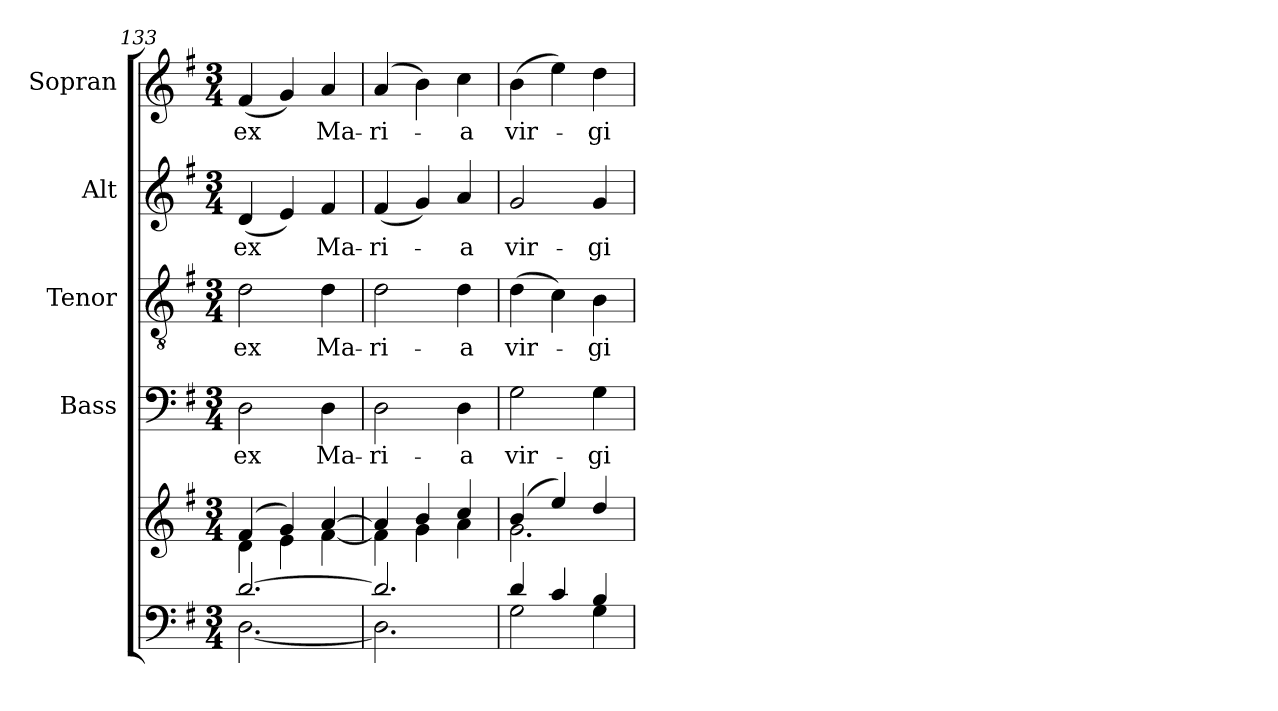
**kern	**kern	**kern	**text	**kern	**text	**kern	**text	**kern	**text
*part5	*part5	*part4	*part4	*part3	*part3	*part2	*part2	*part1	*part1
*staff6	*staff5	*staff4	*staff4	*staff3	*staff3	*staff2	*staff2	*staff1	*staff1
*	*	*I"Bass	*	*I"Tenor	*	*I"Alt	*	*I"Sopran	*
*	*	*I'B.	*	*I'T.	*	*I'A.	*	*I'S.	*
!!LO:LB:g=z
*clefF4	*clefG2	*clefF4	*	*clefGv2	*	*clefG2	*	*clefG2	*
*k[f#]	*k[f#]	*k[f#]	*	*k[f#]	*	*k[f#]	*	*k[f#]	*
*G:	*G:	*G:	*	*G:	*	*G:	*	*G:	*
*M3/4	*M3/4	*M3/4	*	*M3/4	*	*M3/4	*	*M3/4	*
=133	=133	=133	=133	=133	=133	=133	=133	=133	=133
*^	*^	*	*	*	*	*	*	*	*
!	!	!	!	!	!LO:LY:b	!	!LO:LY:b	!	!LO:LY:b	!	!LO:LY:b
[>2.d/	[<2.D\	(4f#/	4d\	2D\	ex	2d\	ex	(<4d/	ex	(<4f#/	ex
.	.	4g/)	4e\	.	.	.	.	4e/)	.	4g/)	.
!	!	!	!	!	!LO:LY:b	!	!LO:LY:b	!	!LO:LY:b	!	!LO:LY:b
.	.	[>4a/	[<4f#\	4D\	Ma-	4d\	Ma-	4f#/	Ma-	4a/	Ma-
=134	=134	=134	=134	=134	=134	=134	=134	=134	=134	=134	=134
!	!	!	!	!	!LO:LY:b	!	!LO:LY:b	!	!LO:LY:b	!	!LO:LY:b
2.d/]	2.D\]	4a/]	4f#\]	2D\	-ri-	2d\	-ri-	(<4f#/	-ri-	(4a/	-ri-
.	.	4b/	4g\	.	.	.	.	4g/)	.	4b\)	.
!	!	!	!	!	!LO:LY:b	!	!LO:LY:b	!	!LO:LY:b	!	!LO:LY:b
.	.	4cc/	4a\	4D\	-a	4d\	-a	4a/	-a	4cc\	-a
=135	=135	=135	=135	=135	=135	=135	=135	=135	=135	=135	=135
!	!	!	!	!	!LO:LY:b	!	!LO:LY:b	!	!LO:LY:b	!	!LO:LY:b
4d/	2G\	(4b/	2.g\	2G\	vir-	(>4d\	vir-	2g/	vir-	(>4b\	vir-
4c/	.	4ee/)	.	.	.	4c\)	.	.	.	4ee\)	.
!	!	!	!	!	!LO:LY:b	!	!LO:LY:b	!	!LO:LY:b	!	!LO:LY:b
4B/	4G\	4dd/	.	4G\	-gi-	4B\	-gi-	4g/	-gi-	4dd\	-gi-
*v	*v	*	*	*	*	*	*	*	*	*	*
*	*v	*v	*	*	*	*	*	*	*	*
=	=	=	=	=	=	=	=	=	=
*-	*-	*-	*-	*-	*-	*-	*-	*-	*-
